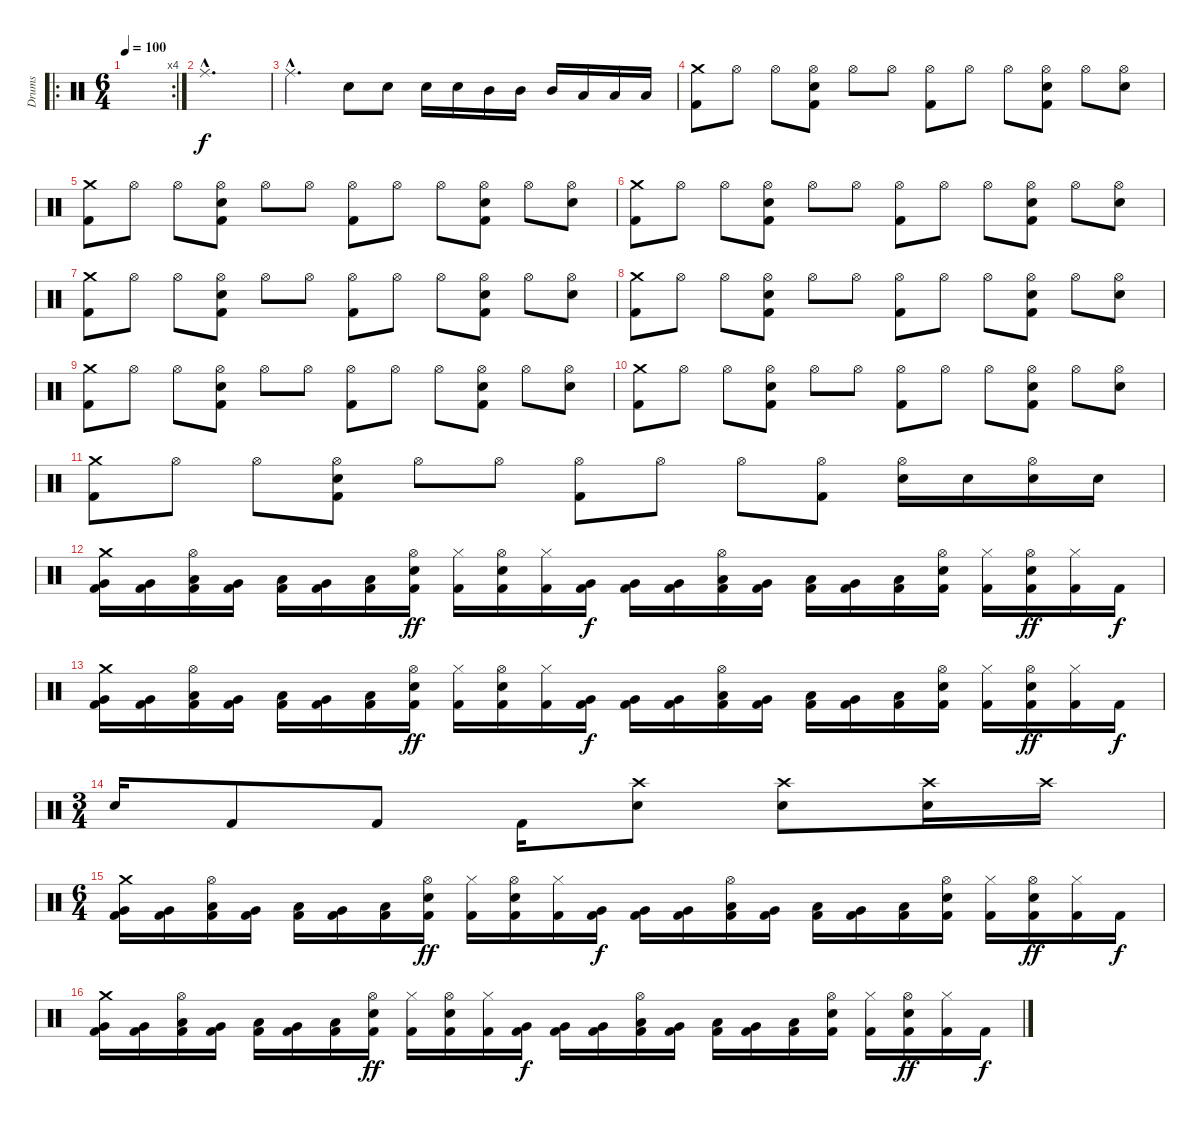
\track ("Drums" "Drums") {instrument percussion}
\staff {score}
\articulation defaults
\ro
\rc 4
\ts (6 4)
\tempo 100
\clef neutral
\ks c
|
"Ride (middle)"{hac}.1{d} |
"Ride (middle)"{hac}.2{d} "Electric Snare (hit)".8 "Electric Snare (hit)".8 "Electric Snare (hit)".16 "Electric Snare (hit)".16 "Mid Tom (hit)".16 "Mid Tom (hit)".16 "Mid Tom (hit)".16 "Low Tom (hit)".16 "Low Tom (hit)".16 "Low Tom (hit)".16 |
("Crash medium (hit)" "Kick (hit) 2").8 "Hi-Hat (open)".8 "Hi-Hat (open)".8 ("Hi-Hat (open)" "Electric Snare (hit)" "Kick (hit) 2").8 "Hi-Hat (open)".8 "Hi-Hat (open)".8 ("Hi-Hat (open)" "Kick (hit) 2").8 "Hi-Hat (open)".8 "Hi-Hat (open)".8 ("Hi-Hat (open)" "Electric Snare (hit)" "Kick (hit) 2").8 "Hi-Hat (open)".8 ("Hi-Hat (open)" "Electric Snare (hit)").8 |
("Crash medium (hit)" "Kick (hit) 2").8 "Hi-Hat (open)".8 "Hi-Hat (open)".8 ("Hi-Hat (open)" "Electric Snare (hit)" "Kick (hit) 2").8 "Hi-Hat (open)".8 "Hi-Hat (open)".8 ("Hi-Hat (open)" "Kick (hit) 2").8 "Hi-Hat (open)".8 "Hi-Hat (open)".8 ("Hi-Hat (open)" "Electric Snare (hit)" "Kick (hit) 2").8 "Hi-Hat (open)".8 ("Hi-Hat (open)" "Electric Snare (hit)").8 |
("Crash medium (hit)" "Kick (hit) 2").8 "Hi-Hat (open)".8 "Hi-Hat (open)".8 ("Hi-Hat (open)" "Electric Snare (hit)" "Kick (hit) 2").8 "Hi-Hat (open)".8 "Hi-Hat (open)".8 ("Hi-Hat (open)" "Kick (hit) 2").8 "Hi-Hat (open)".8 "Hi-Hat (open)".8 ("Hi-Hat (open)" "Electric Snare (hit)" "Kick (hit) 2").8 "Hi-Hat (open)".8 ("Hi-Hat (open)" "Electric Snare (hit)").8 |
("Crash medium (hit)" "Kick (hit) 2").8 "Hi-Hat (open)".8 "Hi-Hat (open)".8 ("Hi-Hat (open)" "Electric Snare (hit)" "Kick (hit) 2").8 "Hi-Hat (open)".8 "Hi-Hat (open)".8 ("Hi-Hat (open)" "Kick (hit) 2").8 "Hi-Hat (open)".8 "Hi-Hat (open)".8 ("Hi-Hat (open)" "Electric Snare (hit)" "Kick (hit) 2").8 "Hi-Hat (open)".8 ("Hi-Hat (open)" "Electric Snare (hit)").8 |
("Crash medium (hit)" "Kick (hit) 2").8 "Hi-Hat (open)".8 "Hi-Hat (open)".8 ("Hi-Hat (open)" "Electric Snare (hit)" "Kick (hit) 2").8 "Hi-Hat (open)".8 "Hi-Hat (open)".8 ("Hi-Hat (open)" "Kick (hit) 2").8 "Hi-Hat (open)".8 "Hi-Hat (open)".8 ("Hi-Hat (open)" "Electric Snare (hit)" "Kick (hit) 2").8 "Hi-Hat (open)".8 ("Hi-Hat (open)" "Electric Snare (hit)").8 |
("Crash medium (hit)" "Kick (hit) 2").8 "Hi-Hat (open)".8 "Hi-Hat (open)".8 ("Hi-Hat (open)" "Electric Snare (hit)" "Kick (hit) 2").8 "Hi-Hat (open)".8 "Hi-Hat (open)".8 ("Hi-Hat (open)" "Kick (hit) 2").8 "Hi-Hat (open)".8 "Hi-Hat (open)".8 ("Hi-Hat (open)" "Electric Snare (hit)" "Kick (hit) 2").8 "Hi-Hat (open)".8 ("Hi-Hat (open)" "Electric Snare (hit)").8 |
("Crash medium (hit)" "Kick (hit) 2").8 "Hi-Hat (open)".8 "Hi-Hat (open)".8 ("Hi-Hat (open)" "Electric Snare (hit)" "Kick (hit) 2").8 "Hi-Hat (open)".8 "Hi-Hat (open)".8 ("Hi-Hat (open)" "Kick (hit) 2").8 "Hi-Hat (open)".8 "Hi-Hat (open)".8 ("Hi-Hat (open)" "Electric Snare (hit)" "Kick (hit) 2").8 "Hi-Hat (open)".8 ("Hi-Hat (open)" "Electric Snare (hit)").8 |
("Crash medium (hit)" "Kick (hit) 2").8 "Hi-Hat (open)".8 "Hi-Hat (open)".8 ("Hi-Hat (open)" "Electric Snare (hit)" "Kick (hit) 2").8 "Hi-Hat (open)".8 "Hi-Hat (open)".8 ("Hi-Hat (open)" "Kick (hit) 2").8 "Hi-Hat (open)".8 "Hi-Hat (open)".8 ("Hi-Hat (open)" "Kick (hit) 2").8 ("Hi-Hat (open)" "Electric Snare (hit)").16 "Electric Snare (hit)".16 ("Hi-Hat (open)" "Electric Snare (hit)").16 "Electric Snare (hit)".16 |
("Crash medium (hit)" "Very Low Tom (hit)" "Kick (hit) 2").16 ("Very Low Tom (hit)" "Kick (hit) 2").16 ("Hi-Hat (open)" "Low Tom (hit)" "Kick (hit) 2").16 ("Very Low Tom (hit)" "Kick (hit) 2").16 ("Low Tom (hit)" "Kick (hit) 2").16 ("Very Low Tom (hit)" "Kick (hit) 2").16 ("Low Tom (hit)" "Kick (hit) 2").16 ("Hi-Hat (open)" "Electric Snare (hit)" "Kick (hit) 2").16{dy ff} ("Hi-Hat (closed)" "Kick (hit) 2").16 ("Hi-Hat (open)" "Electric Snare (hit)" "Kick (hit) 2").16 ("Hi-Hat (closed)" "Kick (hit) 2").16 ("Very Low Tom (hit)" "Kick (hit) 2").16{dy f} ("Very Low Tom (hit)" "Kick (hit) 2").16 ("Very Low Tom (hit)" "Kick (hit) 2").16 ("Hi-Hat (open)" "Low Tom (hit)" "Kick (hit) 2").16 ("Very Low Tom (hit)" "Kick (hit) 2").16 ("Low Tom (hit)" "Kick (hit) 2").16 ("Very Low Tom (hit)" "Kick (hit) 2").16 ("Low Tom (hit)" "Kick (hit) 2").16 ("Hi-Hat (open)" "Electric Snare (hit)" "Kick (hit) 2").16 ("Hi-Hat (closed)" "Kick (hit) 2").16 ("Hi-Hat (open)" "Electric Snare (hit)" "Kick (hit) 2").16{dy ff} ("Hi-Hat (closed)" "Kick (hit) 2").16 "Kick (hit) 2".16{dy f} |
("Crash medium (hit)" "Very Low Tom (hit)" "Kick (hit) 2").16 ("Very Low Tom (hit)" "Kick (hit) 2").16 ("Hi-Hat (open)" "Low Tom (hit)" "Kick (hit) 2").16 ("Very Low Tom (hit)" "Kick (hit) 2").16 ("Low Tom (hit)" "Kick (hit) 2").16 ("Very Low Tom (hit)" "Kick (hit) 2").16 ("Low Tom (hit)" "Kick (hit) 2").16 ("Hi-Hat (open)" "Electric Snare (hit)" "Kick (hit) 2").16{dy ff} ("Hi-Hat (closed)" "Kick (hit) 2").16 ("Hi-Hat (open)" "Electric Snare (hit)" "Kick (hit) 2").16 ("Hi-Hat (closed)" "Kick (hit) 2").16 ("Very Low Tom (hit)" "Kick (hit) 2").16{dy f} ("Very Low Tom (hit)" "Kick (hit) 2").16 ("Very Low Tom (hit)" "Kick (hit) 2").16 ("Hi-Hat (open)" "Low Tom (hit)" "Kick (hit) 2").16 ("Very Low Tom (hit)" "Kick (hit) 2").16 ("Low Tom (hit)" "Kick (hit) 2").16 ("Very Low Tom (hit)" "Kick (hit) 2").16 ("Low Tom (hit)" "Kick (hit) 2").16 ("Hi-Hat (open)" "Electric Snare (hit)" "Kick (hit) 2").16 ("Hi-Hat (closed)" "Kick (hit) 2").16 ("Hi-Hat (open)" "Electric Snare (hit)" "Kick (hit) 2").16{dy ff} ("Hi-Hat (closed)" "Kick (hit) 2").16 "Kick (hit) 2".16{dy f} |
\ts (3 4)
"Electric Snare (hit)".16 "Kick (hit) 2".8 "Kick (hit) 2".8 "Kick (hit) 2".16 ("Crash high (hit)" "Electric Snare (hit)").8 ("Crash high (hit)" "Electric Snare (hit)").8 ("Crash high (hit)" "Electric Snare (hit)").16 "Crash high (hit)".16 |
\ts (6 4)
("Crash medium (hit)" "Very Low Tom (hit)" "Kick (hit) 2").16 ("Very Low Tom (hit)" "Kick (hit) 2").16 ("Hi-Hat (open)" "Low Tom (hit)" "Kick (hit) 2").16 ("Very Low Tom (hit)" "Kick (hit) 2").16 ("Low Tom (hit)" "Kick (hit) 2").16 ("Very Low Tom (hit)" "Kick (hit) 2").16 ("Low Tom (hit)" "Kick (hit) 2").16 ("Hi-Hat (open)" "Electric Snare (hit)" "Kick (hit) 2").16{dy ff} ("Hi-Hat (closed)" "Kick (hit) 2").16 ("Hi-Hat (open)" "Electric Snare (hit)" "Kick (hit) 2").16 ("Hi-Hat (closed)" "Kick (hit) 2").16 ("Very Low Tom (hit)" "Kick (hit) 2").16{dy f} ("Very Low Tom (hit)" "Kick (hit) 2").16 ("Very Low Tom (hit)" "Kick (hit) 2").16 ("Hi-Hat (open)" "Low Tom (hit)" "Kick (hit) 2").16 ("Very Low Tom (hit)" "Kick (hit) 2").16 ("Low Tom (hit)" "Kick (hit) 2").16 ("Very Low Tom (hit)" "Kick (hit) 2").16 ("Low Tom (hit)" "Kick (hit) 2").16 ("Hi-Hat (open)" "Electric Snare (hit)" "Kick (hit) 2").16 ("Hi-Hat (closed)" "Kick (hit) 2").16 ("Hi-Hat (open)" "Electric Snare (hit)" "Kick (hit) 2").16{dy ff} ("Hi-Hat (closed)" "Kick (hit) 2").16 "Kick (hit) 2".16{dy f} |
("Crash medium (hit)" "Very Low Tom (hit)" "Kick (hit) 2").16 ("Very Low Tom (hit)" "Kick (hit) 2").16 ("Hi-Hat (open)" "Low Tom (hit)" "Kick (hit) 2").16 ("Very Low Tom (hit)" "Kick (hit) 2").16 ("Low Tom (hit)" "Kick (hit) 2").16 ("Very Low Tom (hit)" "Kick (hit) 2").16 ("Low Tom (hit)" "Kick (hit) 2").16 ("Hi-Hat (open)" "Electric Snare (hit)" "Kick (hit) 2").16{dy ff} ("Hi-Hat (closed)" "Kick (hit) 2").16 ("Hi-Hat (open)" "Electric Snare (hit)" "Kick (hit) 2").16 ("Hi-Hat (closed)" "Kick (hit) 2").16 ("Very Low Tom (hit)" "Kick (hit) 2").16{dy f} ("Very Low Tom (hit)" "Kick (hit) 2").16 ("Very Low Tom (hit)" "Kick (hit) 2").16 ("Hi-Hat (open)" "Low Tom (hit)" "Kick (hit) 2").16 ("Very Low Tom (hit)" "Kick (hit) 2").16 ("Low Tom (hit)" "Kick (hit) 2").16 ("Very Low Tom (hit)" "Kick (hit) 2").16 ("Low Tom (hit)" "Kick (hit) 2").16 ("Hi-Hat (open)" "Electric Snare (hit)" "Kick (hit) 2").16 ("Hi-Hat (closed)" "Kick (hit) 2").16 ("Hi-Hat (open)" "Electric Snare (hit)" "Kick (hit) 2").16{dy ff} ("Hi-Hat (closed)" "Kick (hit) 2").16 "Kick (hit) 2".16{dy f}
